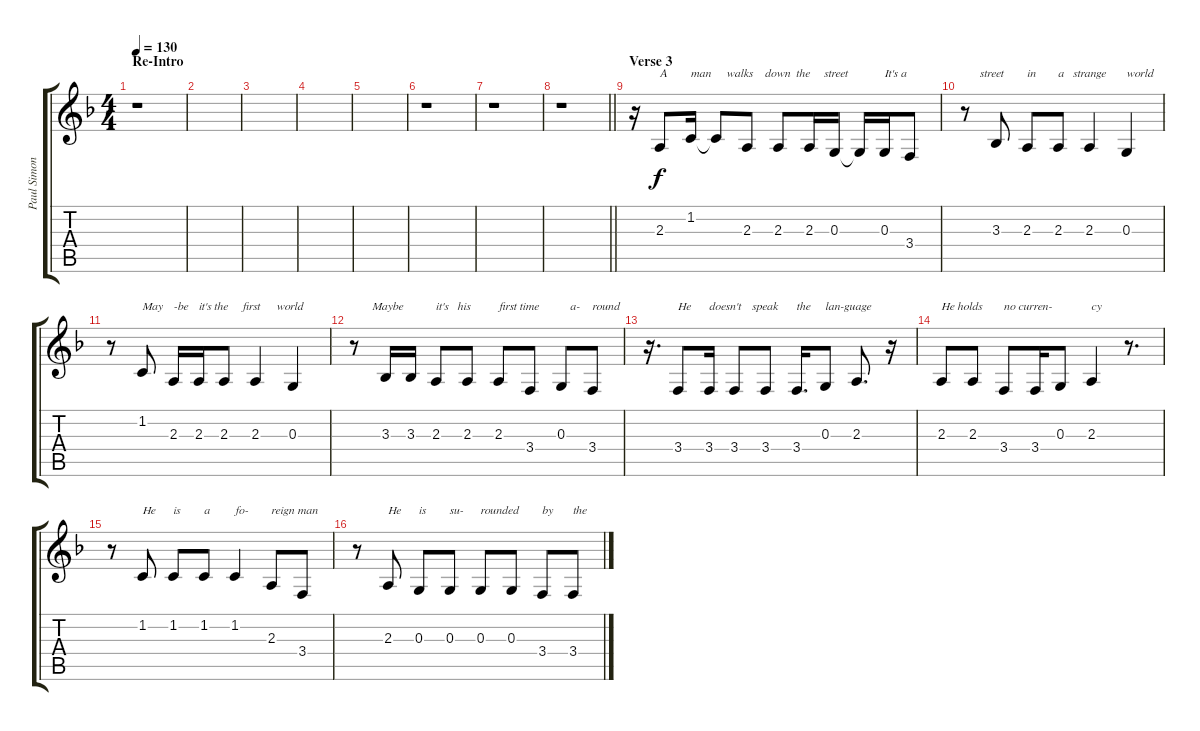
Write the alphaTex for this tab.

\track ("Paul Simon" "Paul Simon") {instrument voiceoohs}
\staff {score tabs}
\tuning (E4 B3 G3 D3 A2 E2) {hide}
\ts (4 4)
\section ("" "Re-Intro")
\tempo 130
\clef g2
\ks f
r.1{dy f} |
|
|
|
|
r.1 |
r.1 |
\barLineRight lightlight
r.1 |
\section ("" "Verse 3")
r.16 2.3.8{txt "A"} 1.2.16{txt "man     walks"} 1.2{t}.8 2.3.8{txt "      down"} 2.3.8{txt "      the"} 2.3.16{txt "     street"} 0.3.16 0.3{t}.16 0.3.16{txt "It's a"} 3.4.8 |
r.8{txt "     street"} 3.3.8 2.3.8{txt "in"} 2.3.8{txt "a   strange"} 2.3.4 0.3.4{txt "world"} |
r.8 1.2.8{txt "May"} 2.3.16{txt "-be"} 2.3.16{txt "it's the"} 2.3.8{txt "      first"} 2.3.4{txt "       world"} 0.3.4 |
r.8{txt "      Maybe"} 3.3.16 3.3.16 2.3.8{txt "it's   his"} 2.3.8 2.3.8{txt "first time"} 3.4.8 0.3.8{txt "   a-"} 3.4.8{txt "round"} |
r.16{d} 3.4.8{txt "He"} 3.4.16{txt "doesn't"} 3.4.8{txt "      speak"} 3.4.8 3.4.16{d txt "the"} 0.3.8{txt "lan-guage"} 2.3.8{d} r.16 |
2.3.8{txt "He holds"} 2.3.8 3.4.8{txt "no curren-"} 3.4.16 0.3.8 2.3.4{txt "cy"} r.8{d} |
r.8 1.2.8{txt "He"} 1.2.8{txt "is"} 1.2.8{txt "a"} 1.2.4{txt "fo-"} 2.3.8{txt "reign man"} 3.4.8 |
r.8 2.3.8{txt "He"} 0.3.8{txt "is"} 0.3.8{txt "su-"} 0.3.8{txt "rounded"} 0.3.8 3.4.8{txt "by"} 3.4.8{txt "the"}
